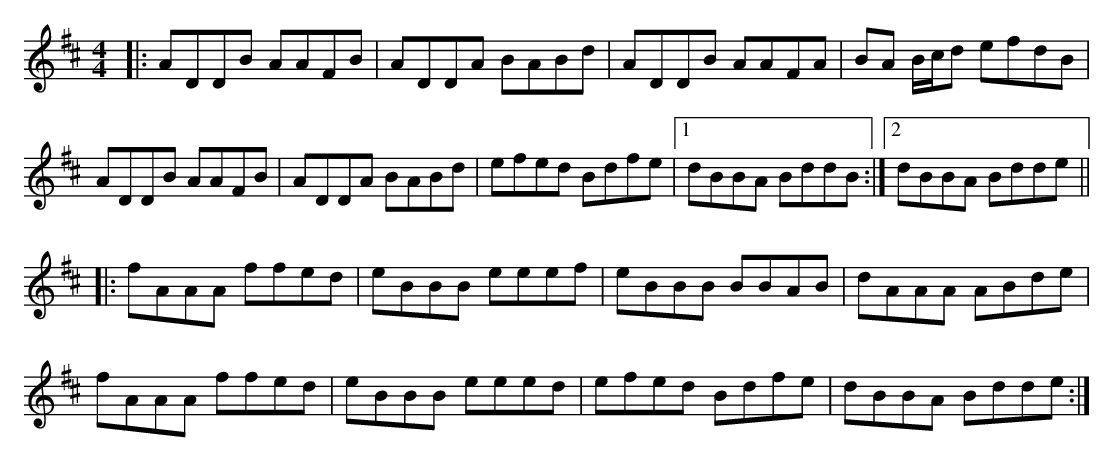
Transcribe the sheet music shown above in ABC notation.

X:1
M:4/4
K:D
|:ADDB AAFB|ADDA BABd|ADDB AAFA|BA B/c/d efdB|
ADDB AAFB|ADDA BABd|efed Bdfe|1 dBBA BddB:|2 dBBA Bdde||
|:fAAA ffed|eBBB eeef|eBBB BBAB|dAAA ABde|
fAAA ffed|eBBB eeed|efed Bdfe|dBBA Bdde:|
